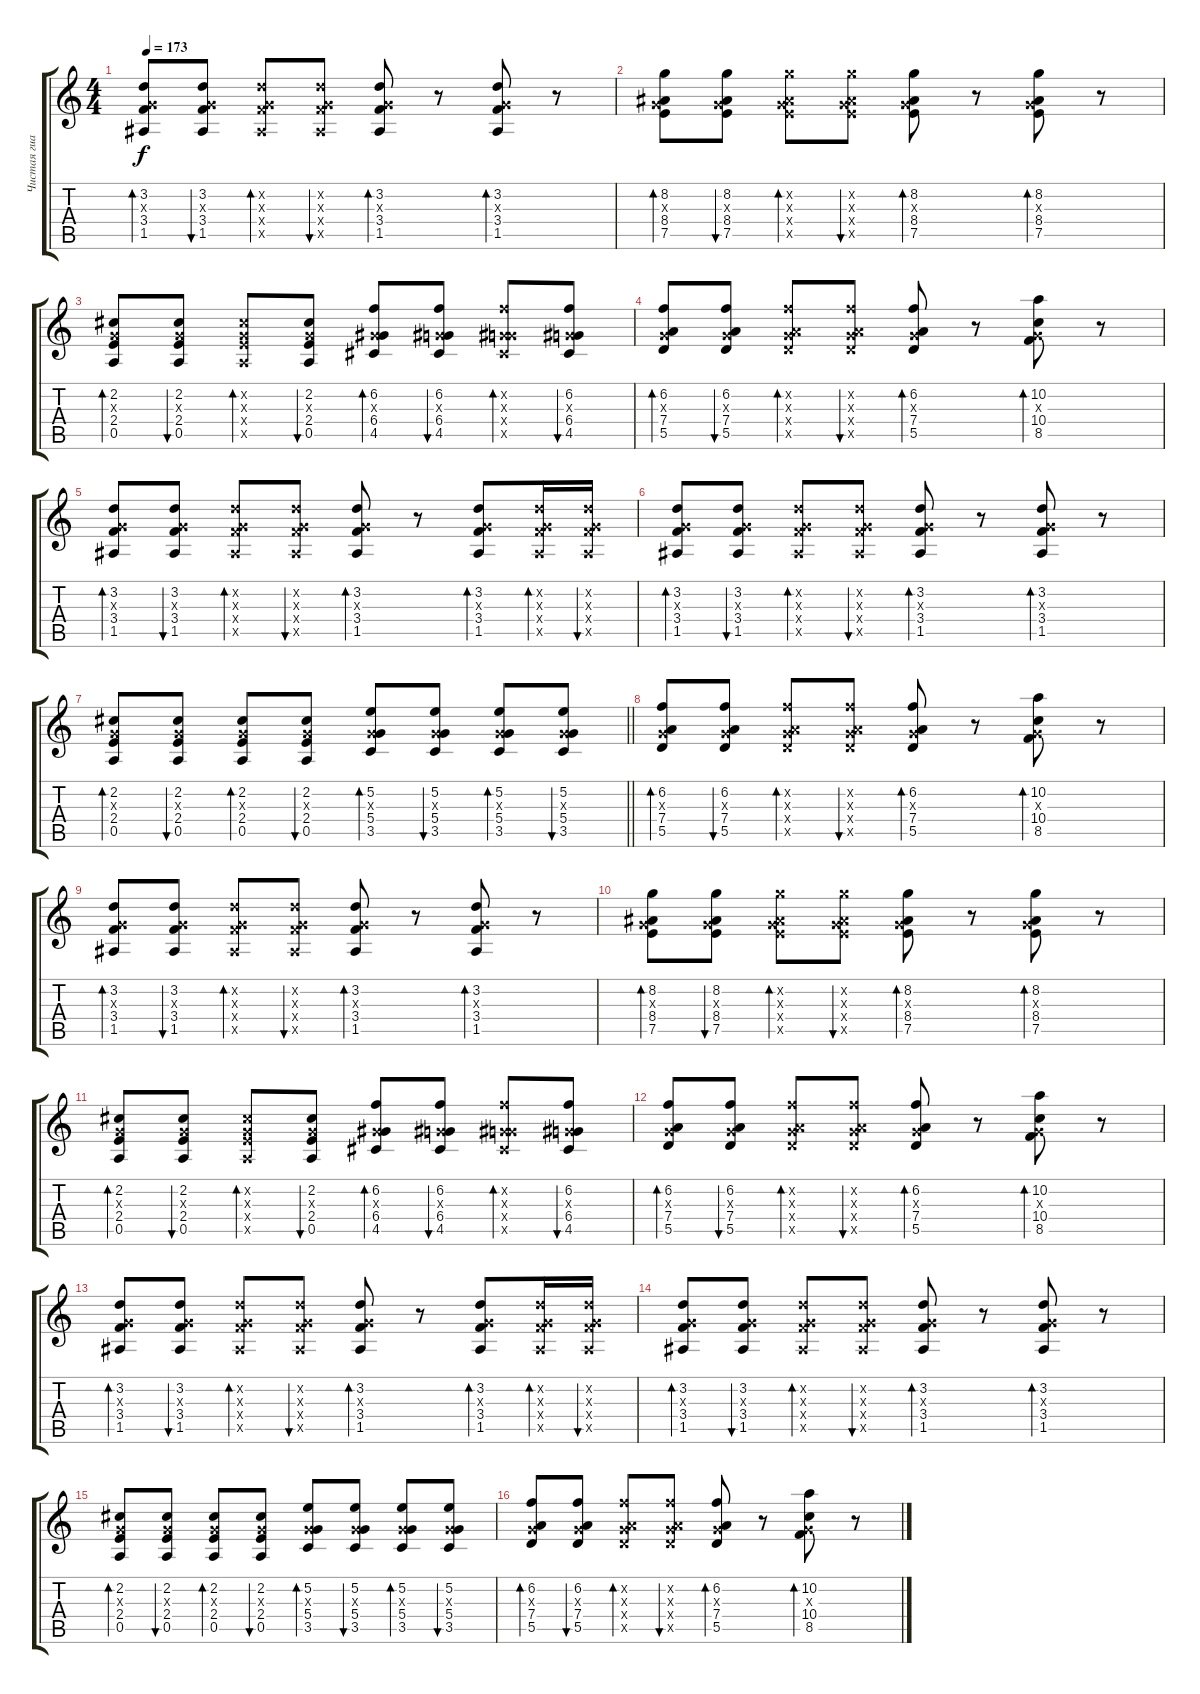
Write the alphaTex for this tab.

\track ("Чистая гиатара" "Чистая гиа") {instrument electricguitarclean}
\staff {score tabs}
\tuning (E4 B3 G3 D3 A2 D2) {hide}
\ts (4 4)
\tempo 173
\clef g2
\ks c
(3.2 0.3{x} 3.4 1.5).8{bd 30 dy f} (3.2 0.3{x} 3.4 1.5).8{bu 30} (3.2{x} 0.3{x} 3.4{x} 1.5{x}).8{bd 30} (3.2{x} 0.3{x} 3.4{x} 1.5{x}).8{bu 30} (3.2 0.3{x} 3.4 1.5).8{bd 30} r.8 (3.2 0.3{x} 3.4 1.5).8{bd 30} r.8 |
(8.2 0.3{x} 8.4 7.5).8{bd 30} (8.2 0.3{x} 8.4 7.5).8{bu 30} (8.2{x} 0.3{x} 8.4{x} 7.5{x}).8{bd 30} (8.2{x} 0.3{x} 8.4{x} 7.5{x}).8{bu 30} (8.2 0.3{x} 8.4 7.5).8{bd 30} r.8 (8.2 0.3{x} 8.4 7.5).8{bd 30} r.8 |
(2.2 0.3{x} 2.4 0.5).8{bd 30} (2.2 0.3{x} 2.4 0.5).8{bu 30} (2.2{x} 0.3{x} 2.4{x} 0.5{x}).8{bd 30} (2.2 0.3{x} 2.4 0.5).8{bu 30} (6.2 0.3{x} 6.4 4.5).8{bd 30} (6.2 0.3{x} 6.4 4.5).8{bu 30} (6.2{x} 0.3{x} 6.4{x} 4.5{x}).8{bd 30} (6.2 0.3{x} 6.4 4.5).8{bu 30} |
(6.2 0.3{x} 7.4 5.5).8{bd 30} (6.2 0.3{x} 7.4 5.5).8{bu 30} (6.2{x} 0.3{x} 7.4{x} 5.5{x}).8{bd 30} (6.2{x} 0.3{x} 7.4{x} 5.5{x}).8{bu 30} (6.2 0.3{x} 7.4 5.5).8{bd 30} r.8 (10.2 0.3{x} 10.4 8.5).8{bd 30} r.8 |
(3.2 0.3{x} 3.4 1.5).8{bd 30} (3.2 0.3{x} 3.4 1.5).8{bu 30} (3.2{x} 0.3{x} 3.4{x} 1.5{x}).8{bd 30} (3.2{x} 0.3{x} 3.4{x} 1.5{x}).8{bu 30} (3.2 0.3{x} 3.4 1.5).8{bd 30} r.8 (3.2 0.3{x} 3.4 1.5).8{bd 30} (3.2{x} 0.3{x} 3.4{x} 1.5{x}).16{bd 30} (3.2{x} 0.3{x} 3.4{x} 1.5{x}).16{bu 30} |
(3.2 0.3{x} 3.4 1.5).8{bd 30} (3.2 0.3{x} 3.4 1.5).8{bu 30} (3.2{x} 0.3{x} 3.4{x} 1.5{x}).8{bd 30} (3.2{x} 0.3{x} 3.4{x} 1.5{x}).8{bu 30} (3.2 0.3{x} 3.4 1.5).8{bd 30} r.8 (3.2 0.3{x} 3.4 1.5).8{bd 30} r.8 |
\barLineRight lightlight
(2.2 0.3{x} 2.4 0.5).8{bd 30} (2.2 0.3{x} 2.4 0.5).8{bu 30} (2.2 0.3{x} 2.4 0.5).8{bd 30} (2.2 0.3{x} 2.4 0.5).8{bu 30} (5.2 0.3{x} 5.4 3.5).8{bd 30} (5.2 0.3{x} 5.4 3.5).8{bu 30} (5.2 0.3{x} 5.4 3.5).8{bd 30} (5.2 0.3{x} 5.4 3.5).8{bu 30} |
(6.2 0.3{x} 7.4 5.5).8{bd 30} (6.2 0.3{x} 7.4 5.5).8{bu 30} (6.2{x} 0.3{x} 7.4{x} 5.5{x}).8{bd 30} (6.2{x} 0.3{x} 7.4{x} 5.5{x}).8{bu 30} (6.2 0.3{x} 7.4 5.5).8{bd 30} r.8 (10.2 0.3{x} 10.4 8.5).8{bd 30} r.8 |
(3.2 0.3{x} 3.4 1.5).8{bd 30} (3.2 0.3{x} 3.4 1.5).8{bu 30} (3.2{x} 0.3{x} 3.4{x} 1.5{x}).8{bd 30} (3.2{x} 0.3{x} 3.4{x} 1.5{x}).8{bu 30} (3.2 0.3{x} 3.4 1.5).8{bd 30} r.8 (3.2 0.3{x} 3.4 1.5).8{bd 30} r.8 |
(8.2 0.3{x} 8.4 7.5).8{bd 30} (8.2 0.3{x} 8.4 7.5).8{bu 30} (8.2{x} 0.3{x} 8.4{x} 7.5{x}).8{bd 30} (8.2{x} 0.3{x} 8.4{x} 7.5{x}).8{bu 30} (8.2 0.3{x} 8.4 7.5).8{bd 30} r.8 (8.2 0.3{x} 8.4 7.5).8{bd 30} r.8 |
(2.2 0.3{x} 2.4 0.5).8{bd 30} (2.2 0.3{x} 2.4 0.5).8{bu 30} (2.2{x} 0.3{x} 2.4{x} 0.5{x}).8{bd 30} (2.2 0.3{x} 2.4 0.5).8{bu 30} (6.2 0.3{x} 6.4 4.5).8{bd 30} (6.2 0.3{x} 6.4 4.5).8{bu 30} (6.2{x} 0.3{x} 6.4{x} 4.5{x}).8{bd 30} (6.2 0.3{x} 6.4 4.5).8{bu 30} |
(6.2 0.3{x} 7.4 5.5).8{bd 30} (6.2 0.3{x} 7.4 5.5).8{bu 30} (6.2{x} 0.3{x} 7.4{x} 5.5{x}).8{bd 30} (6.2{x} 0.3{x} 7.4{x} 5.5{x}).8{bu 30} (6.2 0.3{x} 7.4 5.5).8{bd 30} r.8 (10.2 0.3{x} 10.4 8.5).8{bd 30} r.8 |
(3.2 0.3{x} 3.4 1.5).8{bd 30} (3.2 0.3{x} 3.4 1.5).8{bu 30} (3.2{x} 0.3{x} 3.4{x} 1.5{x}).8{bd 30} (3.2{x} 0.3{x} 3.4{x} 1.5{x}).8{bu 30} (3.2 0.3{x} 3.4 1.5).8{bd 30} r.8 (3.2 0.3{x} 3.4 1.5).8{bd 30} (3.2{x} 0.3{x} 3.4{x} 1.5{x}).16{bd 30} (3.2{x} 0.3{x} 3.4{x} 1.5{x}).16{bu 30} |
(3.2 0.3{x} 3.4 1.5).8{bd 30} (3.2 0.3{x} 3.4 1.5).8{bu 30} (3.2{x} 0.3{x} 3.4{x} 1.5{x}).8{bd 30} (3.2{x} 0.3{x} 3.4{x} 1.5{x}).8{bu 30} (3.2 0.3{x} 3.4 1.5).8{bd 30} r.8 (3.2 0.3{x} 3.4 1.5).8{bd 30} r.8 |
(2.2 0.3{x} 2.4 0.5).8{bd 30} (2.2 0.3{x} 2.4 0.5).8{bu 30} (2.2 0.3{x} 2.4 0.5).8{bd 30} (2.2 0.3{x} 2.4 0.5).8{bu 30} (5.2 0.3{x} 5.4 3.5).8{bd 30} (5.2 0.3{x} 5.4 3.5).8{bu 30} (5.2 0.3{x} 5.4 3.5).8{bd 30} (5.2 0.3{x} 5.4 3.5).8{bu 30} |
(6.2 0.3{x} 7.4 5.5).8{bd 30} (6.2 0.3{x} 7.4 5.5).8{bu 30} (6.2{x} 0.3{x} 7.4{x} 5.5{x}).8{bd 30} (6.2{x} 0.3{x} 7.4{x} 5.5{x}).8{bu 30} (6.2 0.3{x} 7.4 5.5).8{bd 30} r.8 (10.2 0.3{x} 10.4 8.5).8{bd 30} r.8
